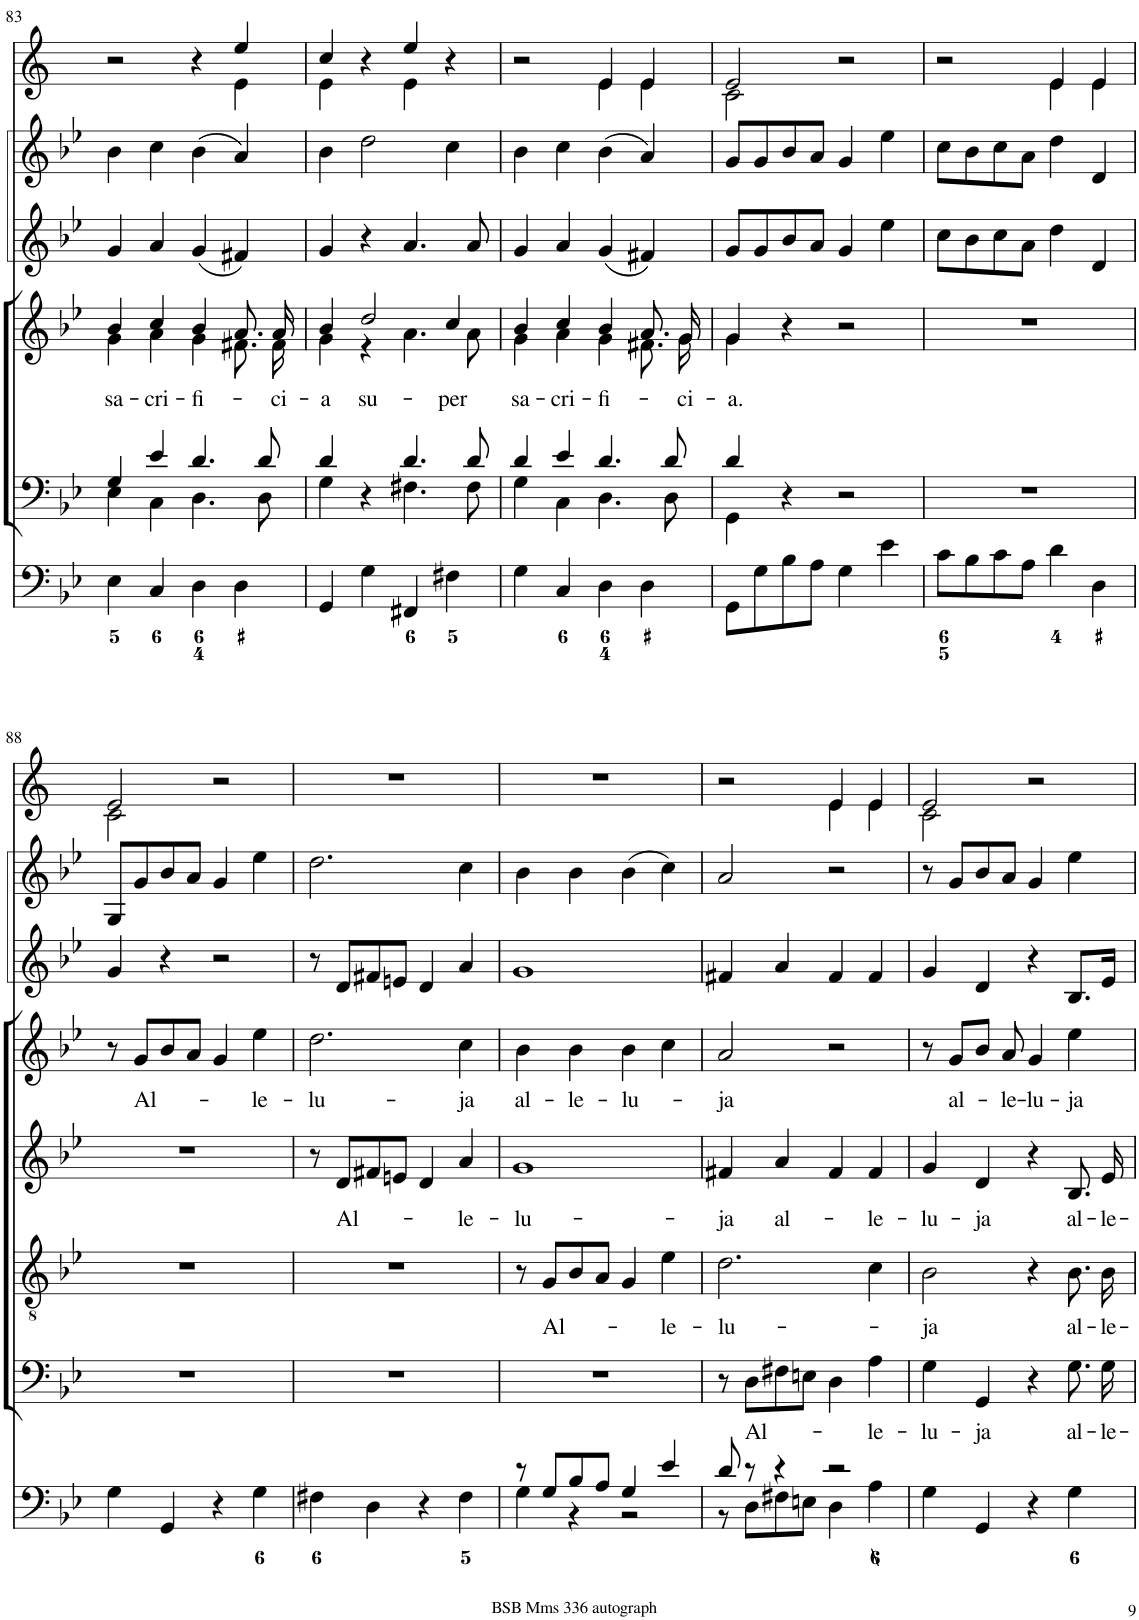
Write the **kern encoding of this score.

**kern	**kern	**text	**kern	**text	**kern	**text	**kern	**text	**kern	**kern	**kern
*part8	*part7	*part7	*part6	*part6	*part5	*part5	*part4	*part4	*part3	*part2	*part1
*staff8	*staff7	*staff7	*staff6	*staff6	*staff5	*staff5	*staff4	*staff4	*staff3	*staff2	*staff1
*I"Organ	*I"Voice	*	*I"Tenor	*	*I"Alto	*	*I"Voice	*	*I"Violino 2	*I"Violino 1	*I"Clarini in B[b]
*	*	*	*	*	*	*	*	*	*I'Vln	*I'Vln	*
!!LO:PB:g=z
*clefF4	*clefF4	*	*clefGv2	*	*clefG2	*	*clefG2	*	*clefG2	*clefG2	*clefG2
*	*	*	*	*	*	*	*	*	*	*	*Trd1c2
*k[b-e-]	*k[b-e-]	*	*k[b-e-]	*	*k[b-e-]	*	*k[b-e-]	*	*k[b-e-]	*k[b-e-]	*k[]
*M2/2	*M2/2	*	*M2/2	*	*M2/2	*	*M2/2	*	*M2/2	*M2/2	*M2/2
*met(c|)	*met(c|)	*	*met(c|)	*	*met(c|)	*	*met(c|)	*	*met(c|)	*met(c|)	*met(c|)
=83	=83	=83	=83	=83	=83	=83	=83	=83	=83	=83	=83
*	*^	*	*	*	*	*	*	*	*	*	*
!	!	!	!	!	!	!	!	!	!LO:LY:b	!	!	!
*	*	*	*	*	*	*	*	*^	*	*	*	*^
4E-\	4G/	4E-\	.	1r	.	1r	.	4b-/	4g\	sa-	4g/	4b-\	2r	2.ryy
!	!	!	!	!	!	!	!	!	!	!LO:LY:b	!	!	!	!
4C/	4e-/	4C\	.	.	.	.	.	4cc/	4a\	-cri-	4a/	4cc\	.	.
!	!	!	!	!	!	!	!	!	!	!LO:LY:b	!	!	!	!
4D\	4.d/	4.D\	.	.	.	.	.	4b-/	4g\	-fi-	(4g/	(4b-\	4r	.
4D\	.	.	.	.	.	.	.	8.a/	8.f#X\	.	4f#X/)	4a/)	4ee/	4e\
.	8d/	8D\	.	.	.	.	.	.	.	.	.	.	.	.
!	!	!	!	!	!	!	!	!	!	!LO:LY:b	!	!	!	!
.	.	.	.	.	.	.	.	16a/	16f#\	-ci-	.	.	.	.
=84	=84	=84	=84	=84	=84	=84	=84	=84	=84	=84	=84	=84	=84	=84
!	!	!	!	!	!	!	!	!	!	!LO:LY:b	!	!	!	!
4GG/	4d/	4G\	.	1r	.	1r	.	4b-/	4g\	-a	4g/	4b-\	4cc/	4e\
!	!	!	!	!	!	!	!	!	!	!LO:LY:b	!	!	!	!
4G\	4r	4ryy	.	.	.	.	.	2dd/	4r	su-	4r	2dd\	4r	4ryy
4FF#X/	4.d/	4.F#X\	.	.	.	.	.	.	4.a\	.	4.a/	.	4ee/	4e\
!	!	!	!	!	!	!	!	!	!	!LO:LY:b	!	!	!	!
4F#X\	.	.	.	.	.	.	.	4cc/	.	-per	.	4cc\	4r	4ryy
.	8d/	8F#\	.	.	.	.	.	.	8a\	.	8a/	.	.	.
=85	=85	=85	=85	=85	=85	=85	=85	=85	=85	=85	=85	=85	=85	=85
!	!	!	!	!	!	!	!	!	!	!LO:LY:b	!	!	!	!
4G\	4d/	4G\	.	1r	.	1r	.	4b-/	4g\	sa-	4g/	4b-\	2r	2ryy
!	!	!	!	!	!	!	!	!	!	!LO:LY:b	!	!	!	!
4C/	4e-/	4C\	.	.	.	.	.	4cc/	4a\	-cri-	4a/	4cc\	.	.
!	!	!	!	!	!	!	!	!	!	!LO:LY:b	!	!	!	!
4D\	4.d/	4.D\	.	.	.	.	.	4b-/	4g\	-fi-	(4g/	(4b-\	4e/	4e\
4D\	.	.	.	.	.	.	.	8.a/	8.f#X\	.	4f#X/)	4a/)	4e/	4e\
.	8d/	8D\	.	.	.	.	.	.	.	.	.	.	.	.
!	!	!	!	!	!	!	!	!	!	!LO:LY:b	!	!	!	!
.	.	.	.	.	.	.	.	16g/	16g\	-ci-	.	.	.	.
=86	=86	=86	=86	=86	=86	=86	=86	=86	=86	=86	=86	=86	=86	=86
!	!	!	!	!	!	!	!	!	!	!LO:LY:b	!	!	!	!
8GG\L	4d/	4GG\	.	1r	.	1r	.	4g/	4g\	-a.	8g/L	8g/L	2e/	2c\
8G\	.	.	.	.	.	.	.	.	.	.	8g/	8g/	.	.
8B-\	4r	2.ryy	.	.	.	.	.	4r	2.ryy	.	8b-/	8b-/	.	.
8A\J	.	.	.	.	.	.	.	.	.	.	8a/J	8a/J	.	.
4G\	2r	.	.	.	.	.	.	2r	.	.	4g/	4g/	2r	2ryy
4e-\	.	.	.	.	.	.	.	.	.	.	4ee-\	4ee-\	.	.
*	*v	*v	*	*	*	*	*	*v	*v	*	*	*	*	*
=87	=87	=87	=87	=87	=87	=87	=87	=87	=87	=87	=87	=87
8c\L	1r	.	1r	.	1r	.	1r	.	8cc\L	8cc\L	2r	2ryy
8B-\	.	.	.	.	.	.	.	.	8b-\	8b-\	.	.
8c\	.	.	.	.	.	.	.	.	8cc\	8cc\	.	.
8A\J	.	.	.	.	.	.	.	.	8a\J	8a\J	.	.
4d\	.	.	.	.	.	.	.	.	4dd\	4dd\	4e/	4e\
4D\	.	.	.	.	.	.	.	.	4d/	4d/	4e/	4e\
!!LO:LB:g=z	!!
=88	=88	=88	=88	=88	=88	=88	=88	=88	=88	=88	=88	=88
4G\	1r	.	1r	.	1r	.	8r	.	4g/	8G/L	2e/	2c\
!	!	!	!	!	!	!	!	!LO:LY:b	!	!	!	!
.	.	.	.	.	.	.	8g/L	Al-	.	8g/	.	.
4GG/	.	.	.	.	.	.	8b-/	.	4r	8b-/	.	.
.	.	.	.	.	.	.	8a/J	.	.	8a/J	.	.
4r	.	.	.	.	.	.	4g/	.	2r	4g/	2r	2ryy
!	!	!	!	!	!	!	!	!LO:LY:b	!	!	!	!
4G\	.	.	.	.	.	.	4ee-\	-le-	.	4ee-\	.	.
*	*	*	*	*	*	*	*	*	*	*	*v	*v
=89	=89	=89	=89	=89	=89	=89	=89	=89	=89	=89	=89
!	!	!	!	!	!	!	!	!LO:LY:b	!	!	!
4F#X\	1r	.	1r	.	8r	.	2.dd\	-lu-	8r	2.dd\	1r
!	!	!	!	!	!	!LO:LY:b	!	!	!	!	!
.	.	.	.	.	8d/L	Al-	.	.	8d/L	.	.
4D\	.	.	.	.	8f#X/	.	.	.	8f#X/	.	.
.	.	.	.	.	8en/J	.	.	.	8en/J	.	.
4r	.	.	.	.	4d/	.	.	.	4d/	.	.
!	!	!	!	!	!	!LO:LY:b	!	!LO:LY:b	!	!	!
4F#\	.	.	.	.	4a/	-le-	4cc\	-ja	4a/	4cc\	.
=90	=90	=90	=90	=90	=90	=90	=90	=90	=90	=90	=90
*^	*	*	*	*	*	*	*	*	*	*	*
!	!	!	!	!	!	!	!LO:LY:b	!	!LO:LY:b	!	!	!
8r	4G\	1r	.	8r	.	1g	-lu-	4b-\	al-	1g	4b-\	1r
!	!	!	!	!	!LO:LY:b	!	!	!	!	!	!	!
8G/L	.	.	.	8G/L	Al-	.	.	.	.	.	.	.
!	!	!	!	!	!	!	!	!	!LO:LY:b	!	!	!
8B-/	4r	.	.	8B-/	.	.	.	4b-\	-le-	.	4b-\	.
8A/J	.	.	.	8A/J	.	.	.	.	.	.	.	.
!	!	!	!	!	!	!	!	!	!LO:LY:b	!	!	!
4G/	2r	.	.	4G/	.	.	.	4b-\	-lu-	.	(4b-\	.
!	!	!	!	!	!LO:LY:b	!	!	!	!	!	!	!
4e-/	.	.	.	4e-\	-le-	.	.	4cc\	.	.	4cc\)	.
=91	=91	=91	=91	=91	=91	=91	=91	=91	=91	=91	=91	=91
!	!	!	!	!	!LO:LY:b	!	!LO:LY:b	!	!LO:LY:b	!	!	!
*	*	*	*	*	*	*	*	*	*	*	*	*^
8d/	8r	8r	.	2.d\	-lu-	4f#X/	-ja	2a/	-ja	4f#X/	2a/	2r	2ryy
!	!	!	!LO:LY:b	!	!	!	!	!	!	!	!	!	!
8r	8D\L	8D\L	Al-	.	.	.	.	.	.	.	.	.	.
!	!	!	!	!	!	!	!LO:LY:b	!	!	!	!	!	!
4r	8F#X\	8F#X\	.	.	.	4a/	al-	.	.	4a/	.	.	.
.	8En\J	8En\J	.	.	.	.	.	.	.	.	.	.	.
2r	4D\	4D\	.	.	.	4f#/	.	2r	.	4f#/	2r	4e/	4e\
!	!	!	!LO:LY:b	!	!	!	!LO:LY:b	!	!	!	!	!	!
.	4A\	4A\	-le-	4c\	.	4f#/	-le-	.	.	4f#/	.	4e/	4e\
=92	=92	=92	=92	=92	=92	=92	=92	=92	=92	=92	=92	=92	=92
!	!	!	!LO:LY:b	!	!LO:LY:b	!	!LO:LY:b	!	!	!	!	!	!
*v	*v	*	*	*	*	*	*	*	*	*	*	*	*
4G\	4G\	-lu-	2B-\	-ja	4g/	-lu-	8r	.	4g/	8r	2e/	2c\
!	!	!	!	!	!	!	!	!LO:LY:b	!	!	!	!
.	.	.	.	.	.	.	8g/L	al-	.	8g/L	.	.
!	!	!LO:LY:b	!	!	!	!LO:LY:b	!	!	!	!	!	!
4GG/	4GG/	-ja	.	.	4d/	-ja	8b-/J	.	4d/	8b-/	.	.
!	!	!	!	!	!	!	!	!LO:LY:b	!	!	!	!
.	.	.	.	.	.	.	8a/	-le-	.	8a/J	.	.
!	!	!	!	!	!	!	!	!LO:LY:b	!	!	!	!
4r	4r	.	4r	.	4r	.	4g/	-lu-	4r	4g/	2r	2ryy
!	!	!LO:LY:b	!	!LO:LY:b	!	!LO:LY:b	!	!LO:LY:b	!	!	!	!
4G\	8.G\	al-	8.B-\	al-	8.B-/	al-	4ee-\	-ja	8.B-/L	4ee-\	.	.
!	!	!LO:LY:b	!	!LO:LY:b	!	!LO:LY:b	!	!	!	!	!	!
.	16G\	-le-	16B-\	-le-	16e-/	-le-	.	.	16e-/Jk	.	.	.
*	*	*	*	*	*	*	*	*	*	*	*v	*v
=	=	=	=	=	=	=	=	=	=	=	=
*-	*-	*-	*-	*-	*-	*-	*-	*-	*-	*-	*-
